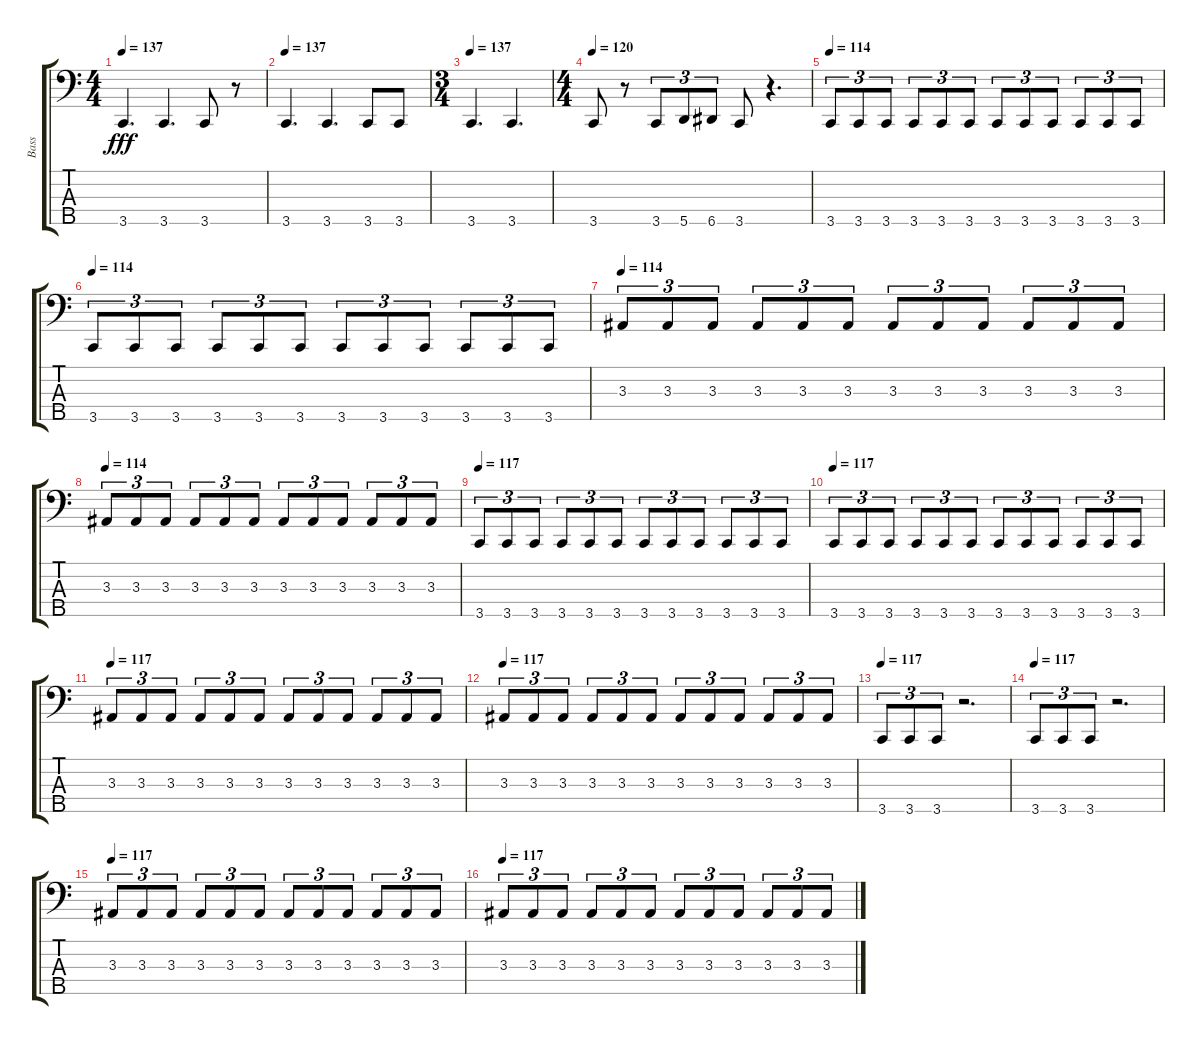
\track ("Bass" "Bass") {instrument electricbassfinger}
\staff {score tabs}
\tuning (F2 C2 G1 D1 A0) {hide}
\ts (4 4)
\tempo 137
\clef f4
\ks c
3.5.4{d dy fff} 3.5.4{d} 3.5.8 r.8 |
\tempo 137
3.5.4{d} 3.5.4{d} 3.5.8 3.5.8 |
\ts (3 4)
\tempo 137
3.5.4{d} 3.5.4{d} |
\ts (4 4)
\tempo 120
3.5.8 r.8 3.5.8{tu (3 2)} 5.5.8{tu (3 2)} 6.5.8{tu (3 2)} 3.5.8 r.4{d} |
\tempo 114
3.5.8{tu (3 2)} 3.5.8{tu (3 2)} 3.5.8{tu (3 2)} 3.5.8{tu (3 2)} 3.5.8{tu (3 2)} 3.5.8{tu (3 2)} 3.5.8{tu (3 2)} 3.5.8{tu (3 2)} 3.5.8{tu (3 2)} 3.5.8{tu (3 2)} 3.5.8{tu (3 2)} 3.5.8{tu (3 2)} |
\tempo 114
3.5.8{tu (3 2)} 3.5.8{tu (3 2)} 3.5.8{tu (3 2)} 3.5.8{tu (3 2)} 3.5.8{tu (3 2)} 3.5.8{tu (3 2)} 3.5.8{tu (3 2)} 3.5.8{tu (3 2)} 3.5.8{tu (3 2)} 3.5.8{tu (3 2)} 3.5.8{tu (3 2)} 3.5.8{tu (3 2)} |
\tempo 114
3.3.8{tu (3 2)} 3.3.8{tu (3 2)} 3.3.8{tu (3 2)} 3.3.8{tu (3 2)} 3.3.8{tu (3 2)} 3.3.8{tu (3 2)} 3.3.8{tu (3 2)} 3.3.8{tu (3 2)} 3.3.8{tu (3 2)} 3.3.8{tu (3 2)} 3.3.8{tu (3 2)} 3.3.8{tu (3 2)} |
\tempo 114
3.3.8{tu (3 2)} 3.3.8{tu (3 2)} 3.3.8{tu (3 2)} 3.3.8{tu (3 2)} 3.3.8{tu (3 2)} 3.3.8{tu (3 2)} 3.3.8{tu (3 2)} 3.3.8{tu (3 2)} 3.3.8{tu (3 2)} 3.3.8{tu (3 2)} 3.3.8{tu (3 2)} 3.3.8{tu (3 2)} |
\tempo 117
3.5.8{tu (3 2)} 3.5.8{tu (3 2)} 3.5.8{tu (3 2)} 3.5.8{tu (3 2)} 3.5.8{tu (3 2)} 3.5.8{tu (3 2)} 3.5.8{tu (3 2)} 3.5.8{tu (3 2)} 3.5.8{tu (3 2)} 3.5.8{tu (3 2)} 3.5.8{tu (3 2)} 3.5.8{tu (3 2)} |
\tempo 117
3.5.8{tu (3 2)} 3.5.8{tu (3 2)} 3.5.8{tu (3 2)} 3.5.8{tu (3 2)} 3.5.8{tu (3 2)} 3.5.8{tu (3 2)} 3.5.8{tu (3 2)} 3.5.8{tu (3 2)} 3.5.8{tu (3 2)} 3.5.8{tu (3 2)} 3.5.8{tu (3 2)} 3.5.8{tu (3 2)} |
\tempo 117
3.3.8{tu (3 2)} 3.3.8{tu (3 2)} 3.3.8{tu (3 2)} 3.3.8{tu (3 2)} 3.3.8{tu (3 2)} 3.3.8{tu (3 2)} 3.3.8{tu (3 2)} 3.3.8{tu (3 2)} 3.3.8{tu (3 2)} 3.3.8{tu (3 2)} 3.3.8{tu (3 2)} 3.3.8{tu (3 2)} |
\tempo 117
3.3.8{tu (3 2)} 3.3.8{tu (3 2)} 3.3.8{tu (3 2)} 3.3.8{tu (3 2)} 3.3.8{tu (3 2)} 3.3.8{tu (3 2)} 3.3.8{tu (3 2)} 3.3.8{tu (3 2)} 3.3.8{tu (3 2)} 3.3.8{tu (3 2)} 3.3.8{tu (3 2)} 3.3.8{tu (3 2)} |
\tempo 117
3.5.8{tu (3 2)} 3.5.8{tu (3 2)} 3.5.8{tu (3 2)} r.2{d} |
\tempo 117
3.5.8{tu (3 2)} 3.5.8{tu (3 2)} 3.5.8{tu (3 2)} r.2{d} |
\tempo 117
3.3.8{tu (3 2)} 3.3.8{tu (3 2)} 3.3.8{tu (3 2)} 3.3.8{tu (3 2)} 3.3.8{tu (3 2)} 3.3.8{tu (3 2)} 3.3.8{tu (3 2)} 3.3.8{tu (3 2)} 3.3.8{tu (3 2)} 3.3.8{tu (3 2)} 3.3.8{tu (3 2)} 3.3.8{tu (3 2)} |
\tempo 117
3.3.8{tu (3 2)} 3.3.8{tu (3 2)} 3.3.8{tu (3 2)} 3.3.8{tu (3 2)} 3.3.8{tu (3 2)} 3.3.8{tu (3 2)} 3.3.8{tu (3 2)} 3.3.8{tu (3 2)} 3.3.8{tu (3 2)} 3.3.8{tu (3 2)} 3.3.8{tu (3 2)} 3.3.8{tu (3 2)}
